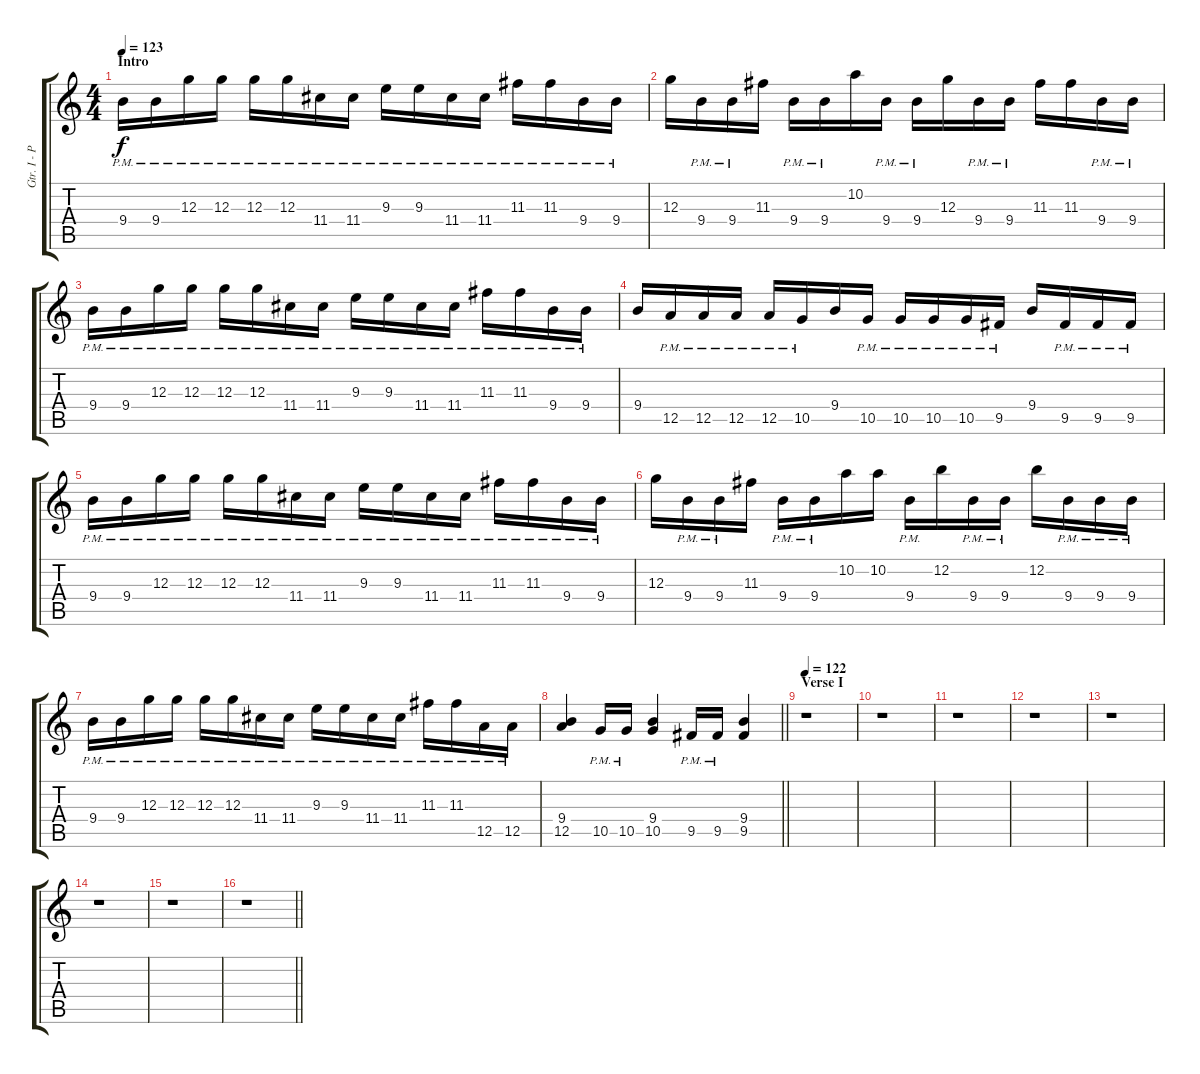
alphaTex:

\track ("Gtr. I - Paul Masvidal (distortion)" "Gtr. I - P") {instrument distortionguitar}
\staff {score tabs}
\tuning (E4 B3 G3 D3 A2 E2) {hide}
\ts (4 4)
\section ("" "Intro")
\tempo 123
\clef g2
\ks c
9.4{pm}.16{dy f instrument distortionguitar} 9.4{pm}.16 12.3{pm}.16 12.3{pm}.16 12.3{pm}.16 12.3{pm}.16 11.4{pm}.16 11.4{pm}.16 9.3{pm}.16 9.3{pm}.16 11.4{pm}.16 11.4{pm}.16 11.3{pm}.16 11.3{pm}.16 9.4{pm}.16 9.4{pm}.16 |
12.3.16 9.4{pm}.16 9.4{pm}.16 11.3.16 9.4{pm}.16 9.4{pm}.16 10.2.16 9.4{pm}.16 9.4{pm}.16 12.3.16 9.4{pm}.16 9.4{pm}.16 11.3.16 11.3.16 9.4{pm}.16 9.4{pm}.16 |
9.4{pm}.16 9.4{pm}.16 12.3{pm}.16 12.3{pm}.16 12.3{pm}.16 12.3{pm}.16 11.4{pm}.16 11.4{pm}.16 9.3{pm}.16 9.3{pm}.16 11.4{pm}.16 11.4{pm}.16 11.3{pm}.16 11.3{pm}.16 9.4{pm}.16 9.4{pm}.16 |
9.4.16 12.5{pm}.16 12.5{pm}.16 12.5{pm}.16 12.5{pm}.16 10.5{pm}.16 9.4.16 10.5{pm}.16 10.5{pm}.16 10.5{pm}.16 10.5{pm}.16 9.5{pm}.16 9.4.16 9.5{pm}.16 9.5{pm}.16 9.5{pm}.16 |
9.4{pm}.16 9.4{pm}.16 12.3{pm}.16 12.3{pm}.16 12.3{pm}.16 12.3{pm}.16 11.4{pm}.16 11.4{pm}.16 9.3{pm}.16 9.3{pm}.16 11.4{pm}.16 11.4{pm}.16 11.3{pm}.16 11.3{pm}.16 9.4{pm}.16 9.4{pm}.16 |
12.3.16 9.4{pm}.16 9.4{pm}.16 11.3.16 9.4{pm}.16 9.4{pm}.16 10.2.16 10.2.16 9.4{pm}.16 12.2.16 9.4{pm}.16 9.4{pm}.16 12.2.16 9.4{pm}.16 9.4{pm}.16 9.4{pm}.16 |
9.4{pm}.16 9.4{pm}.16 12.3{pm}.16 12.3{pm}.16 12.3{pm}.16 12.3{pm}.16 11.4{pm}.16 11.4{pm}.16 9.3{pm}.16 9.3{pm}.16 11.4{pm}.16 11.4{pm}.16 11.3{pm}.16 11.3{pm}.16 12.5{pm}.16 12.5{pm}.16 |
\barLineRight lightlight
(9.4 12.5).4 10.5{pm}.16 10.5{pm}.16 (9.4 10.5).4 9.5{pm}.16 9.5{pm}.16 (9.4 9.5).4 |
\section ("" "Verse I")
\tempo 122
r.1 |
r.1 |
r.1 |
r.1 |
r.1 |
r.1 |
r.1 |
\barLineRight lightlight
r.1
